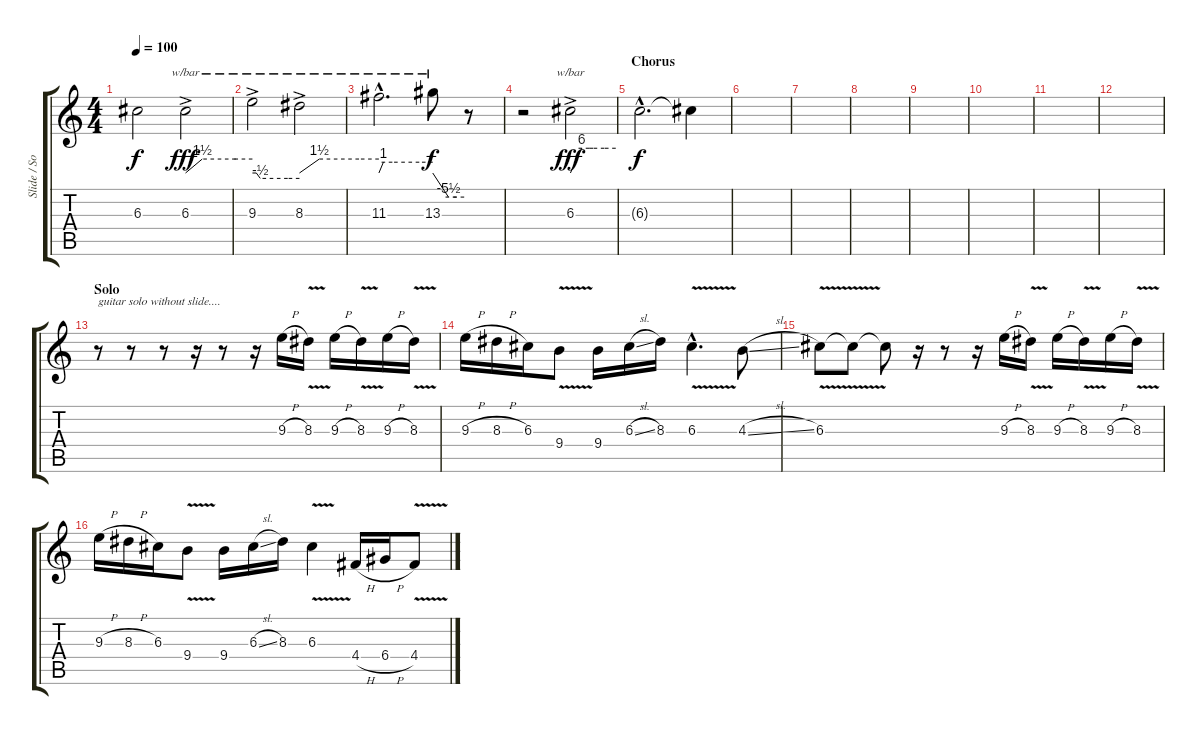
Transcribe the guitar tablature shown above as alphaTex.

\track ("Slide / Solo Gtr." "Slide / So") {instrument distortionguitar}
\staff {score tabs}
\tuning (E4 B3 G3 D3 A2 E2) {hide}
\ts (4 4)
\tempo 100
\clef g2
\ks c
6.3{t}.2{dy f} 6.3{ac}.2{tbe (custom default 0 0 15 6 45 6 60 6) dy fff} |
9.3{ac}.2{tbe (custom default 0 0 5 0 10 -2 45 -2 60 -2)} 8.3{ac}.2{tbe (custom default 0 0 15 6 45 6 60 6)} |
11.3{hac}.2{d tbe (custom default 0 0 5 4 15 4 45 4 60 4)} 13.3.8{tbe (custom default 0 0 30 -22 45 -22 60 -22) dy f} r.8 |
r.2 6.3{ac}.2{tbe (custom default 0 0 15 24 25 24 30 24 45 24 60 24) dy fff} |
\section ("" "Chorus")
6.3{hac t}.2{d dy f} 6.3{t}.4 |
|
|
|
|
|
|
|
\section ("" "Solo")
r.8{txt "guitar solo without slide.... " volume 14 instrument distortionguitar} r.8 r.8 r.16 r.8 r.16 9.3{h}.16 8.3{v}.16 9.3{h}.16 8.3{v}.16 9.3{h}.16 8.3{v}.16 |
9.3{h}.16 8.3{h}.16 6.3.16 9.4{v}.8 9.4.16 6.3{sl}.16 8.3.16 6.3{v hac}.4{d} 4.3{sl}.8 |
6.3{v}.8 6.3{t}.8 6.3{t}.8 r.16 r.8 r.16 9.3{h}.16 8.3{v}.16 9.3{h}.16 8.3{v}.16 9.3{h}.16 8.3{v}.16 |
9.3{h}.16 8.3{h}.16 6.3.16 9.4{v}.8 9.4.16 6.3{sl}.16 8.3.16 6.3{v}.4 4.4{h}.16 6.4{h}.16 4.4{v}.8
